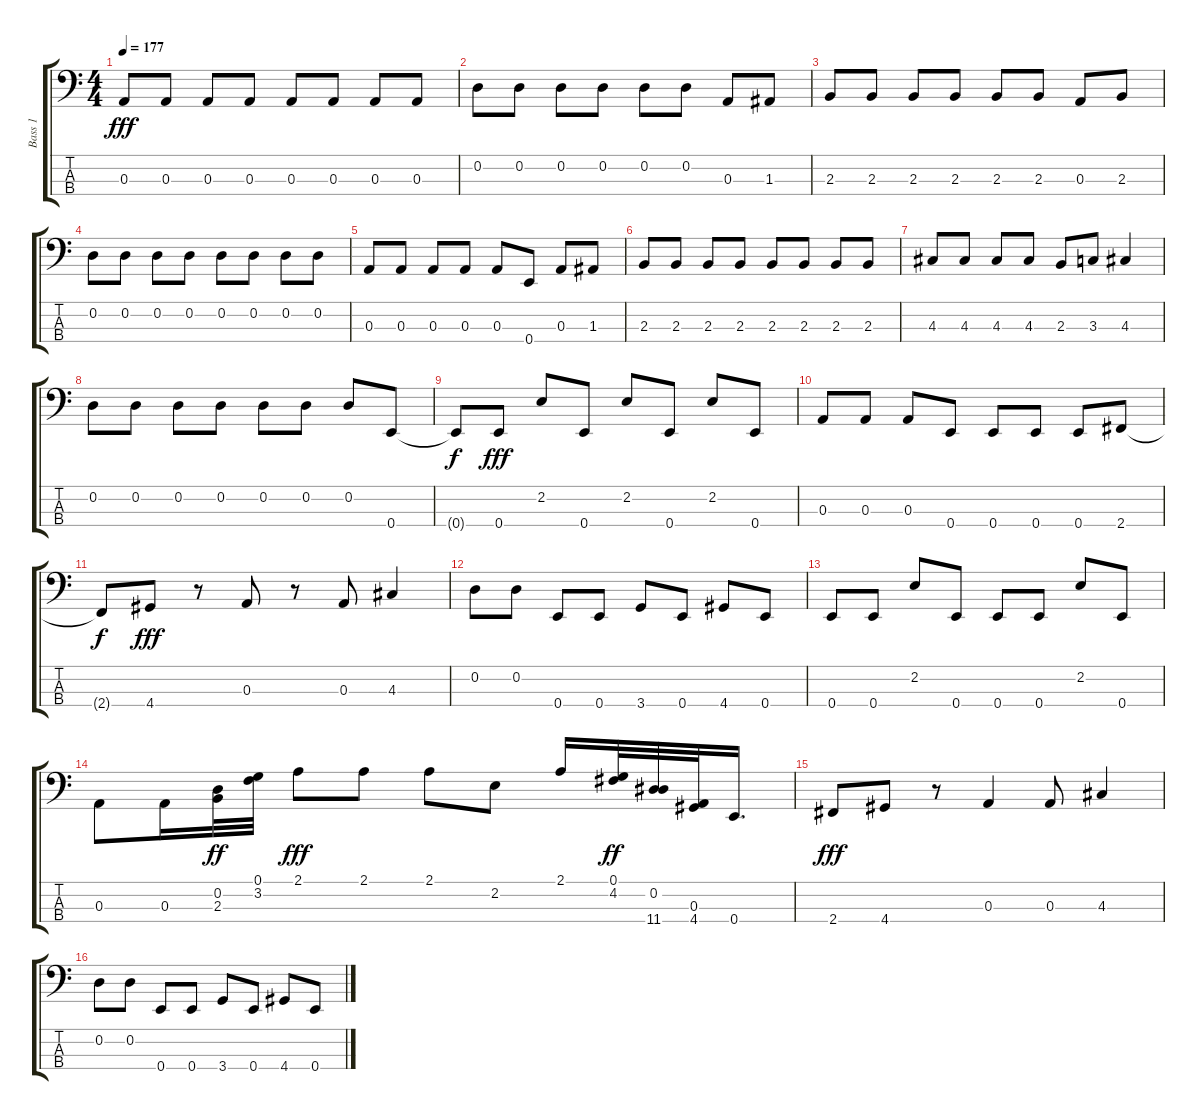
\track ("Bass 1" "Bass 1") {instrument electricbassfinger}
\staff {score tabs}
\tuning (G2 D2 A1 E1) {hide}
\ts (4 4)
\tempo 177
\clef f4
\ks c
0.3.8{dy fff} 0.3.8 0.3.8 0.3.8 0.3.8 0.3.8 0.3.8 0.3.8 |
0.2.8 0.2.8 0.2.8 0.2.8 0.2.8 0.2.8 0.3.8 1.3.8 |
2.3.8 2.3.8 2.3.8 2.3.8 2.3.8 2.3.8 0.3.8 2.3.8 |
0.2.8 0.2.8 0.2.8 0.2.8 0.2.8 0.2.8 0.2.8 0.2.8 |
0.3.8 0.3.8 0.3.8 0.3.8 0.3.8 0.4.8 0.3.8 1.3.8 |
2.3.8 2.3.8 2.3.8 2.3.8 2.3.8 2.3.8 2.3.8 2.3.8 |
4.3.8 4.3.8 4.3.8 4.3.8 2.3.8 3.3.8 4.3.4 |
0.2.8 0.2.8 0.2.8 0.2.8 0.2.8 0.2.8 0.2.8 0.4.8 |
0.4{t}.8{dy f} 0.4.8{dy fff} 2.2.8 0.4.8 2.2.8 0.4.8 2.2.8 0.4.8 |
0.3.8 0.3.8 0.3.8 0.4.8 0.4.8 0.4.8 0.4.8 2.4.8 |
2.4{t}.8{dy f} 4.4.8{dy fff} r.8 0.3.8 r.8 0.3.8 4.3.4 |
0.2.8 0.2.8 0.4.8 0.4.8 3.4.8 0.4.8 4.4.8 0.4.8 |
0.4.8 0.4.8 2.2.8 0.4.8 0.4.8 0.4.8 2.2.8 0.4.8 |
0.3.8 0.3.16 (0.2 2.3).32{dy ff} (0.1 3.2).32 2.1.8{dy fff} 2.1.8 2.1.8 2.2.8 2.1.16 (0.1 4.2).32{dy ff} (0.2 11.4).32 (0.3 4.4).32 0.4.16{d} |
2.4.8{dy fff} 4.4.8 r.8 0.3.4 0.3.8 4.3.4 |
0.2.8 0.2.8 0.4.8 0.4.8 3.4.8 0.4.8 4.4.8 0.4.8
